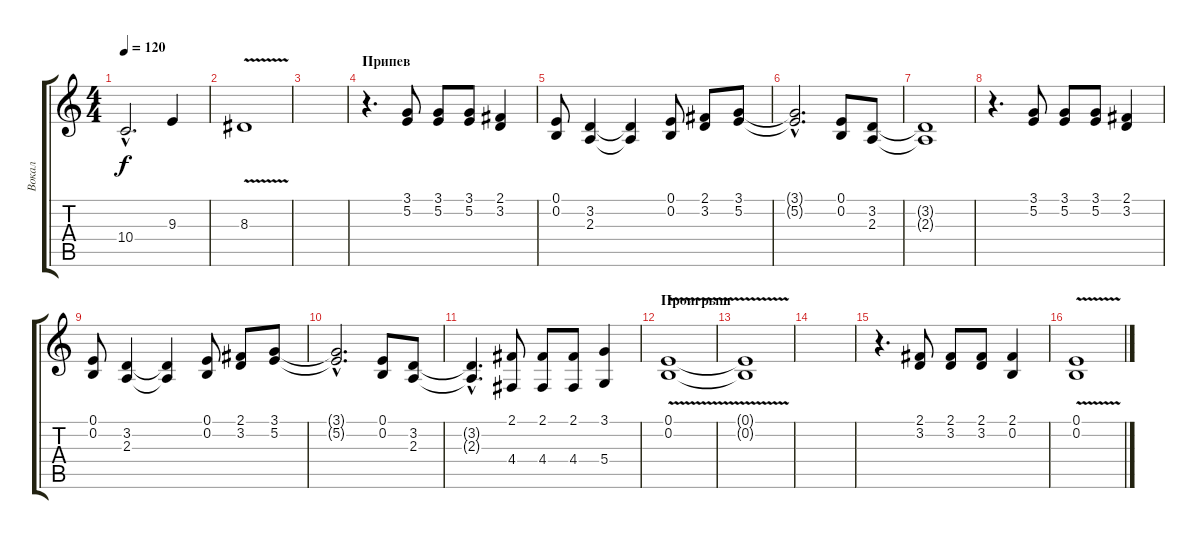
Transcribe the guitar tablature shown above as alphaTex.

\track ("Вокал" "Вокал") {instrument baritonesax}
\staff {score tabs}
\tuning (E4 B3 G3 D3 A2 E2) {hide}
\ts (4 4)
\tempo 120
\clef g2
\ks c
10.4{hac}.2{d dy f} 9.3.4 |
8.3{v}.1 |
|
\section ("" "Припев")
r.4{d} (3.1 5.2).8 (3.1 5.2).8 (3.1 5.2).8 (2.1 3.2).4 |
(0.1 0.2).8 (3.2 2.3).4 (3.2{t} 2.3{t}).4 (0.1 0.2).8 (2.1 3.2).8 (3.1 5.2).8 |
(3.1{hac t} 5.2{hac t}).2{d} (0.1 0.2).8 (3.2 2.3).8 |
(3.2{t} 2.3{t}).1 |
r.4{d} (3.1 5.2).8 (3.1 5.2).8 (3.1 5.2).8 (2.1 3.2).4 |
(0.1 0.2).8 (3.2 2.3).4 (3.2{t} 2.3{t}).4 (0.1 0.2).8 (2.1 3.2).8 (3.1 5.2).8 |
(3.1{hac t} 5.2{hac t}).2{d} (0.1 0.2).8 (3.2 2.3).8 |
(3.2{hac t} 2.3{hac t}).4{d} (2.1 4.4).8 (2.1 4.4).8 (2.1 4.4).8 (3.1 5.4).4 |
\section ("" "Проигрыш")
(0.1{v} 0.2).1 |
(0.1{t} 0.2{t}).1 |
|
r.4{d} (2.1 3.2).8 (2.1 3.2).8 (2.1 3.2).8 (2.1 0.2).4 |
(0.1{v} 0.2).1
